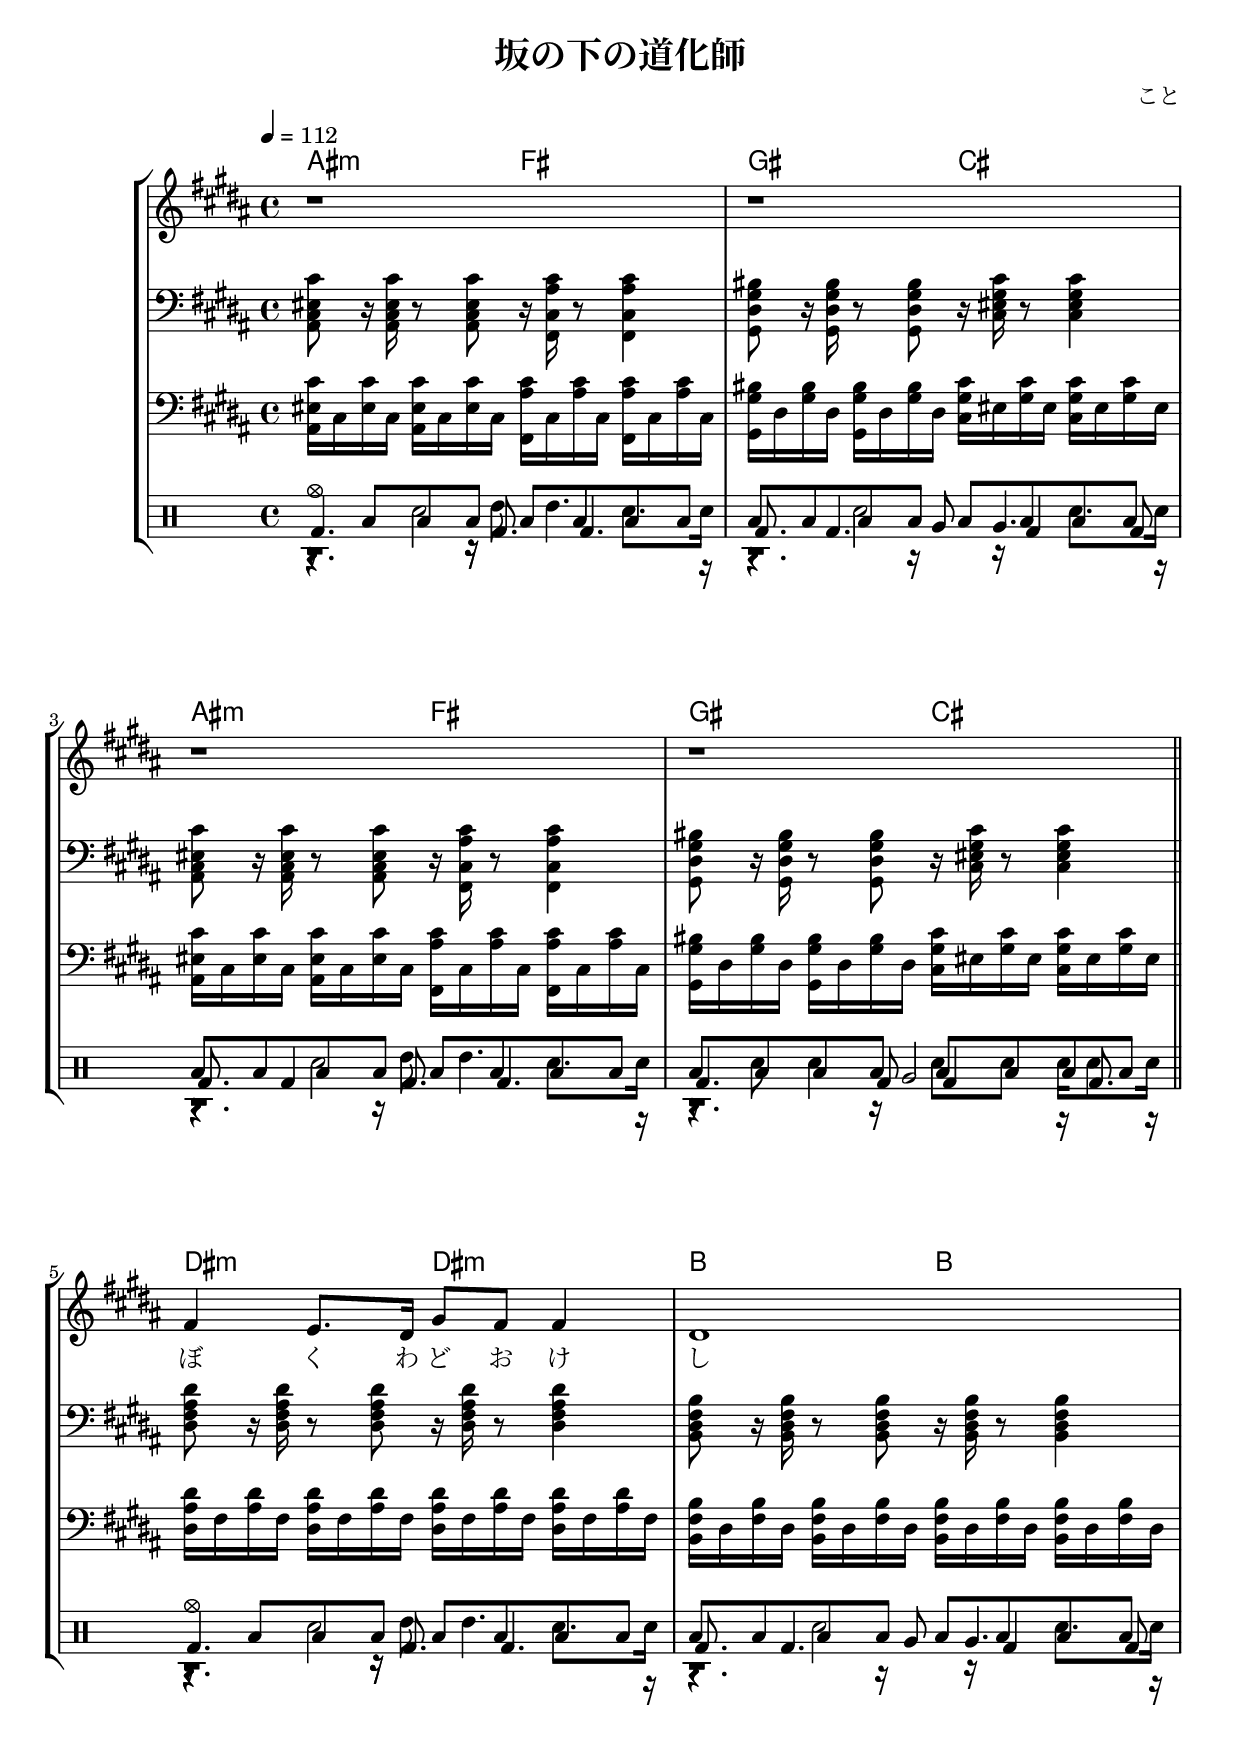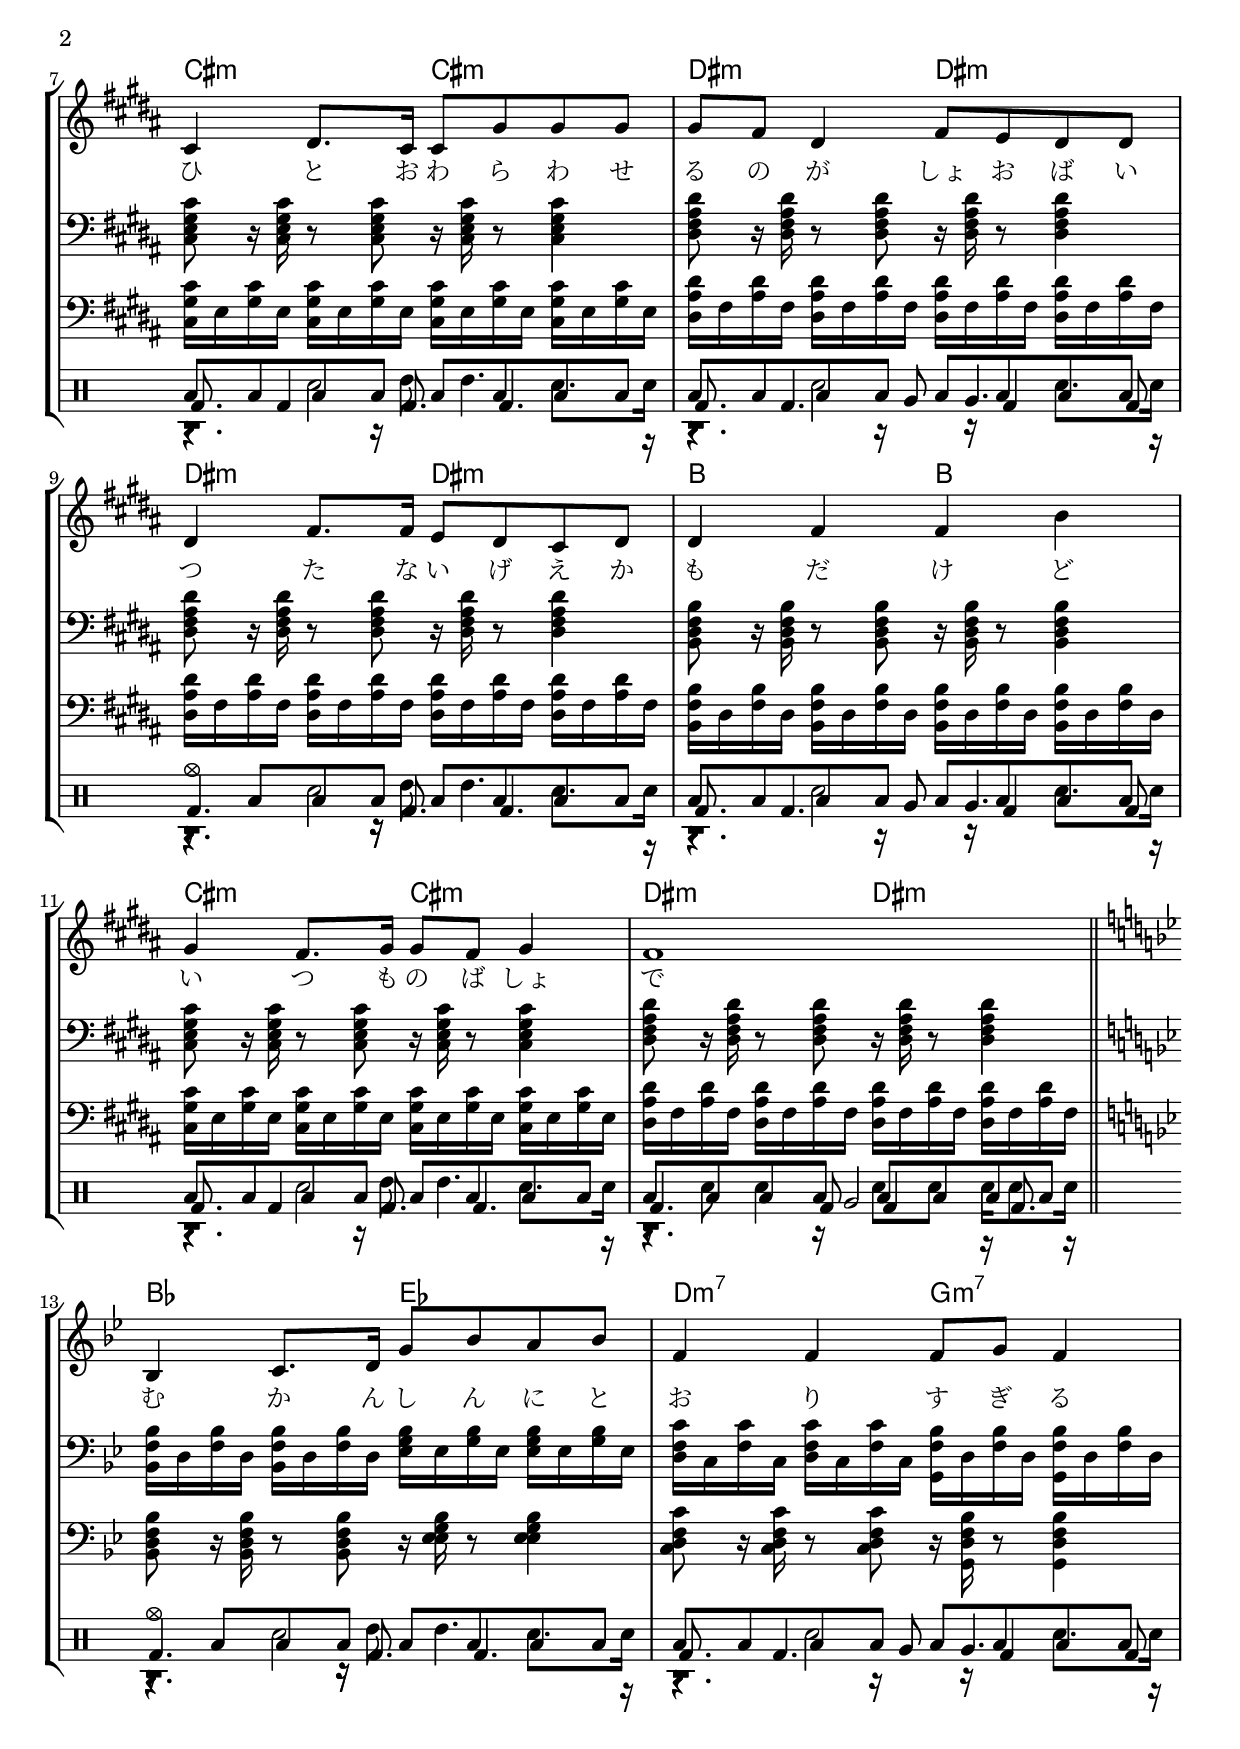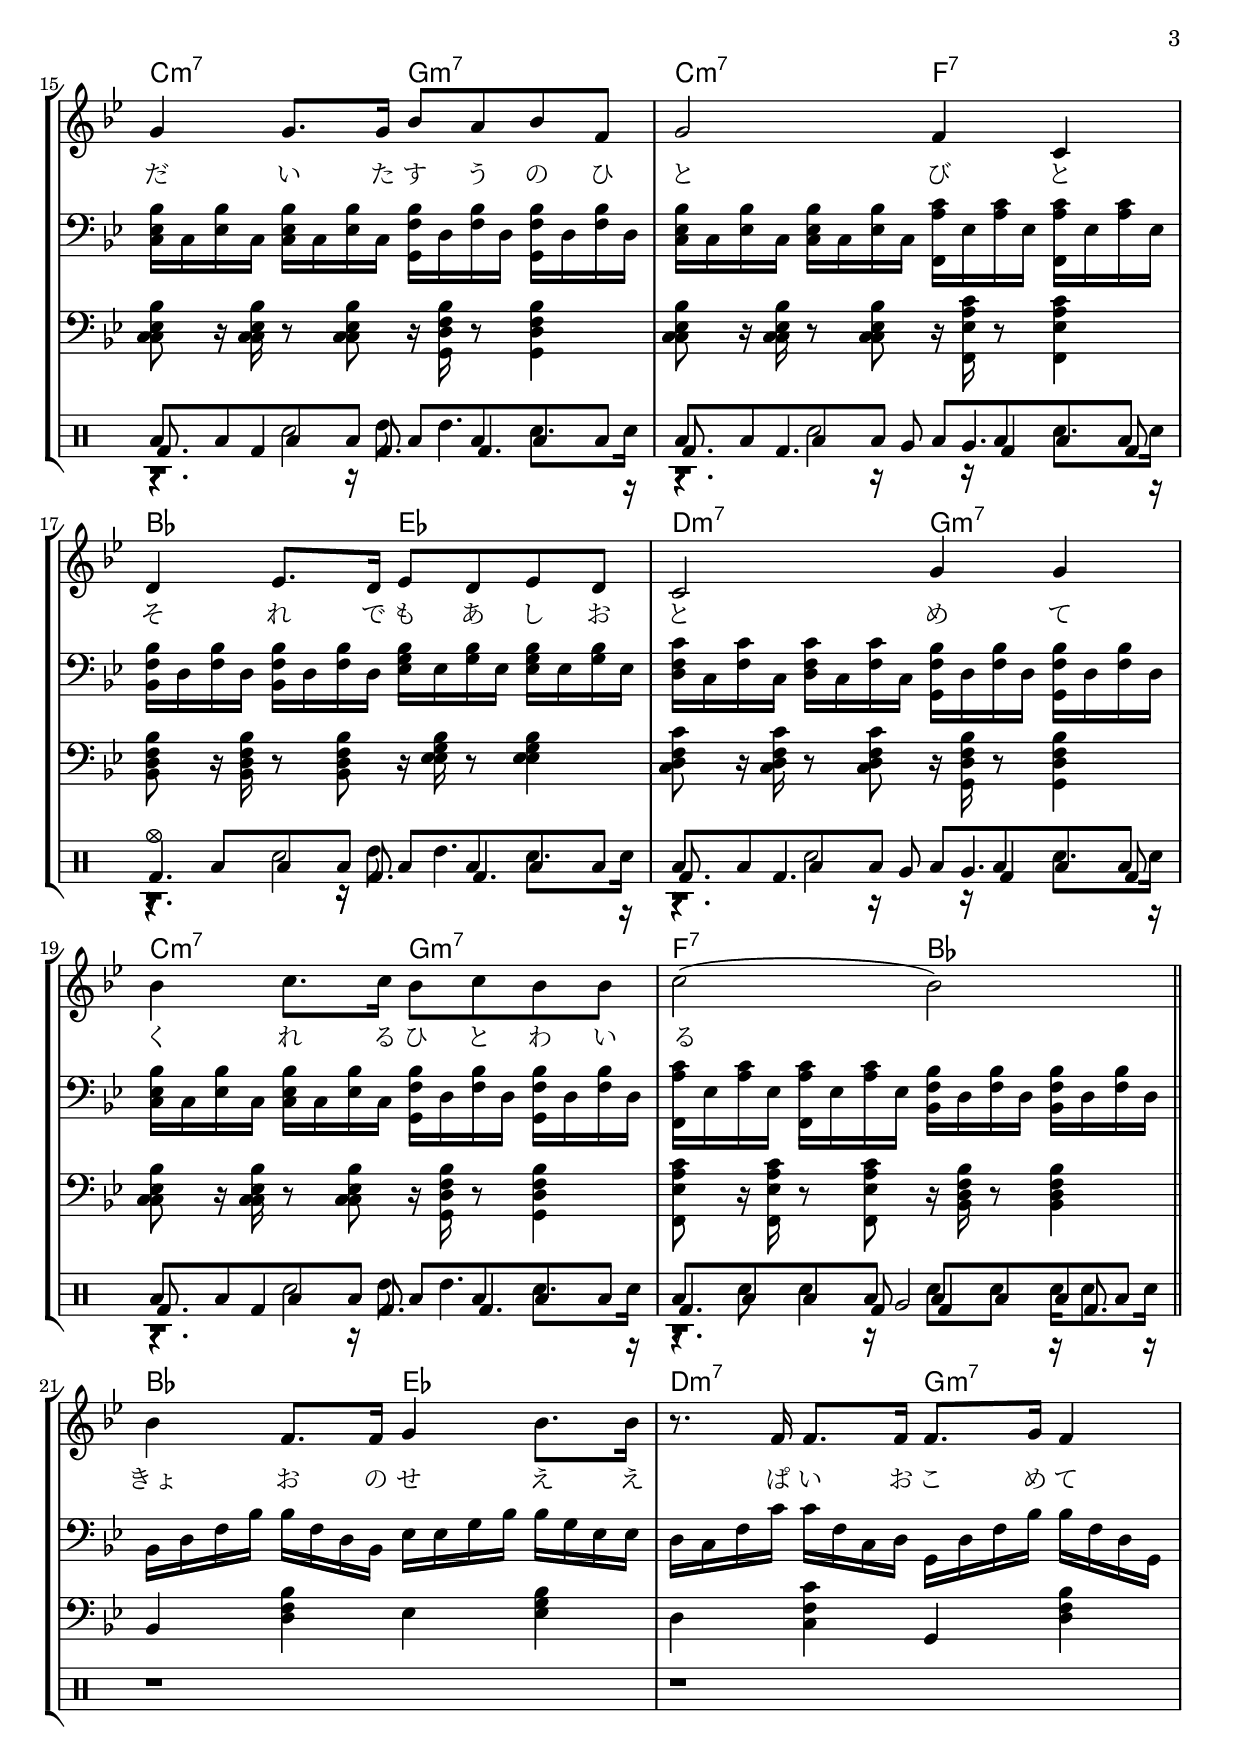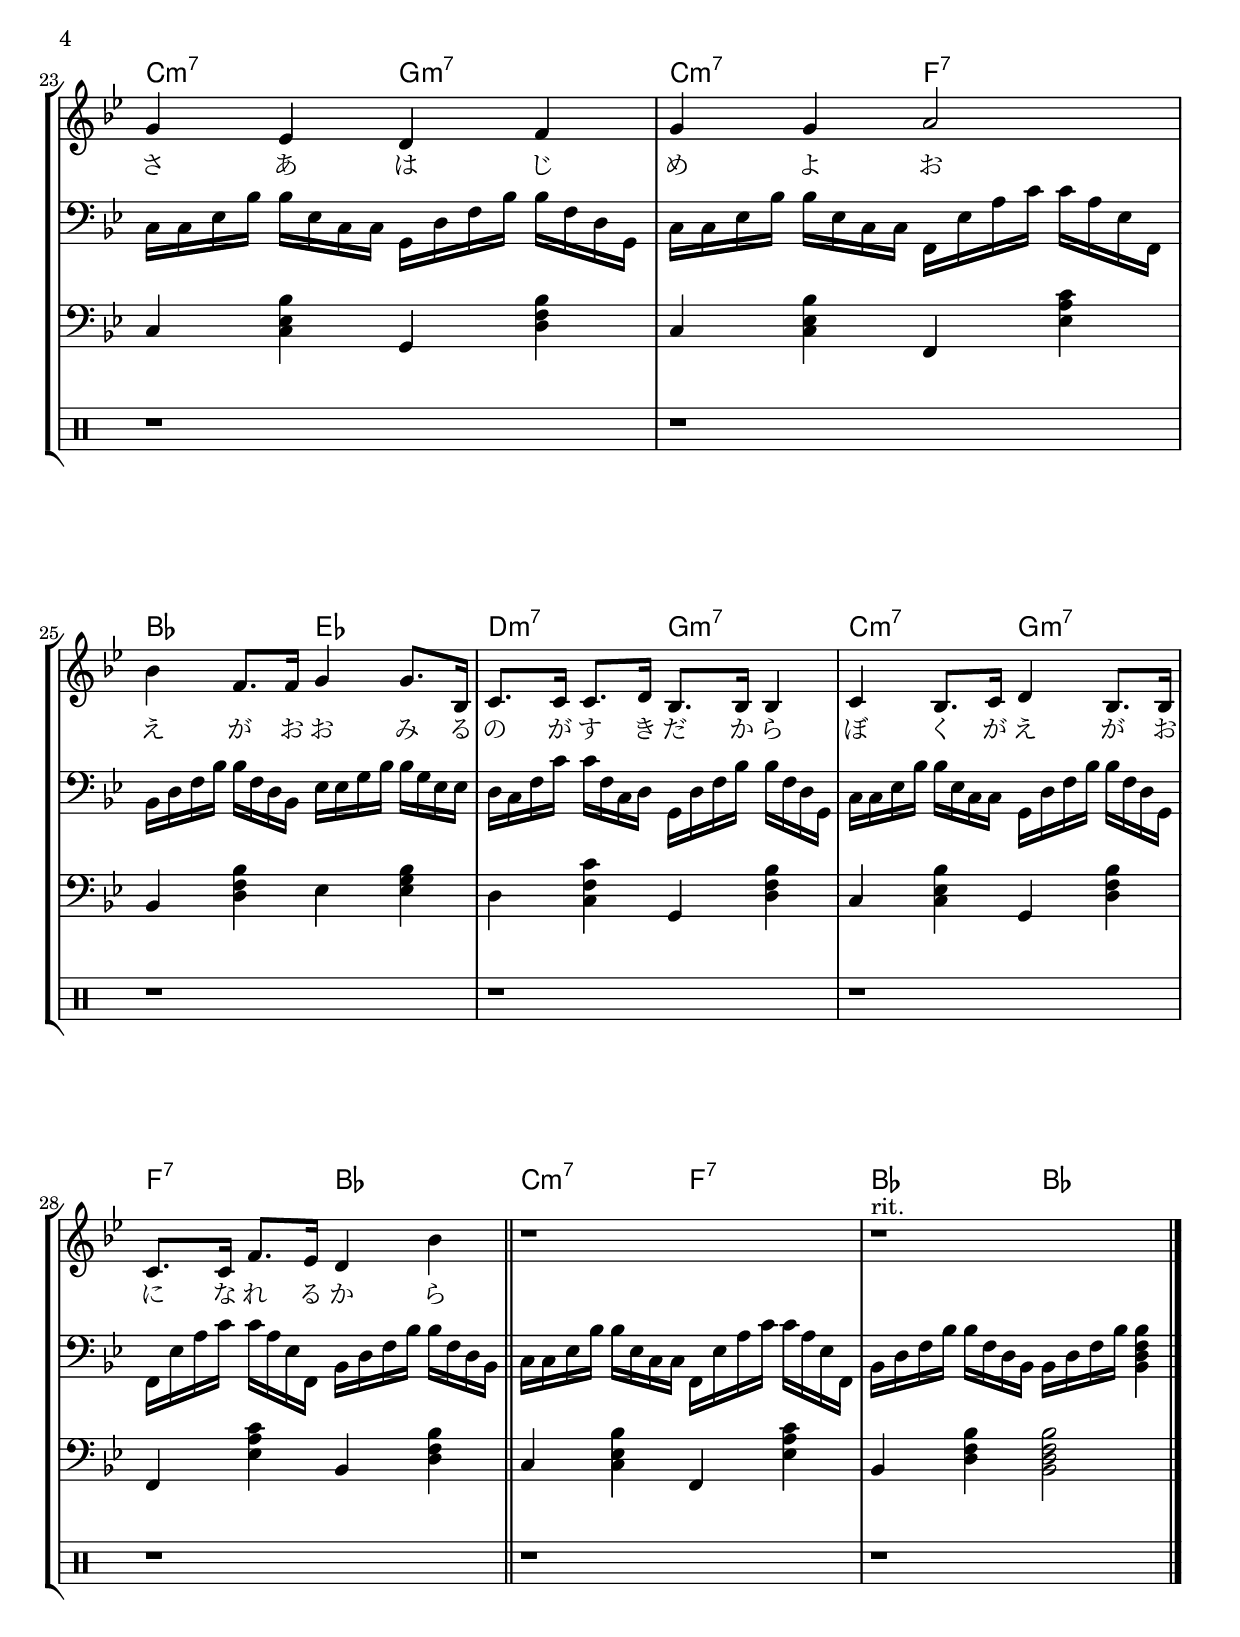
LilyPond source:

\version "2.12.1"

\header {
	title = \markup {坂の下の道化師}
	composer = \markup \center-column {こと}
}

harmony = \chordmode {
	ais2:m fis gis cis ais:m fis gis cis 

	dis:m dis:m b b cis:m cis:m dis:m dis:m dis:m dis:m b b cis:m cis:m dis:m dis:m 

	bes es d:min7 g:min7 c:min7 g:min7 c:min7 f:7 bes es d:min7 g:min7 c:min7 g:min7 f:7 bes 

	bes es d:min7 g:min7 c:min7 g:min7 c:min7 f:7 bes es d:min7 g:min7 c:min7 g:min7 f:7 bes 

	c:min7 f:7 bes bes 
}

melody = {
	\key b \major
	\tempo 4 = 112
	r1 | r1 | r1 | r1   
	\set Staff.midiInstrument = #"mmi0.38"
	 fis'4  e'8.  dis'16  gis'8  fis'8  fis'4 
	dis'1 
	cis'4  dis'8.  cis'16  cis'8  gis'8  gis'8  gis'8 
	gis'8  fis'8  dis'4  fis'8  e'8  dis'8  dis'8 
	dis'4  fis'8.  fis'16  e'8  dis'8  cis'8  dis'8 
	dis'4  fis'4  fis'4  b'4 
	gis'4  fis'8.  gis'16  gis'8  fis'8  gis'4 
	fis'1
	\set Staff.midiInstrument = #"mmi0.38"
		\key bes \major
 bes4  c'8.  d'16  g'8  bes'8  a'8  bes'8 
	f'4  f'4  f'8  g'8  f'4 
	g'4  g'8.  g'16  bes'8  a'8  bes'8  f'8 
	g'2  f'4  c'4 
	d'4  es'8.  d'16  es'8  d'8  es'8  d'8 
	c'2  g'4  g'4 
	bes'4  c''8.  c''16  bes'8  c''8  bes'8  bes'8 
	c''2  (bes'2)
	\set Staff.midiInstrument = #"mmi0.38"
	 bes'4  f'8.  f'16  g'4  bes'8.  bes'16 
	r8.  f'16  f'8.  f'16  f'8.  g'16  f'4 
	g'4  es'4  d'4  f'4 
	g'4  g'4  a'2 
	bes'4  f'8.  f'16  g'4  g'8.  bes16 
	c'8.  c'16  c'8.  d'16  bes8.  bes16  bes4 
	c'4  bes8.  c'16  d'4  bes8.  bes16 
	c'8.  c'16  f'8.  es'16  d'4  bes'4
	r1 | r1^"rit." \bar "|."
}

words = \lyricmode {
	
	ぼ  く  わ  ど  お  け  し  ひ  と  お  わ  ら  わ  せ  る  の  が  しょ  お  ば  い  つ  た  な  い  げ  え  か  も  だ  け  ど  い  つ  も  の  ば  しょ  で  
	む  か  ん  し  ん  に  と  お  り  す  ぎ  る  だ  い  た  す  う  の  ひ  と  び  と  そ  れ  で  も  あ  し  お  と  め  て  く  れ  る  ひ  と  わ  い  る  
	きょ  お  の  せ  え  え  ぱ  い  お  こ  め  て  さ  あ  は  じ  め  よ  お  え  が  お  お  み  る  の  が  す  き  だ  か  ら  ぼ  く  が  え  が  お  に  な  れ  る  か  ら  
	
}

tempochange = {
	\tempo 4 = 112
	r1 | r1 | r1 | r1 \bar "||"
	\tempo 4 = 112
	r1 | r1 | r1 | r1 | r1 | r1 | r1 | r1 \bar "||"
	\tempo 4 = 112
	r1 | r1 | r1 | r1 | r1 | r1 | r1 | r1 \bar "||"
	\tempo 4 = 112
	r1 | r1 | r1 | r1 | r1 | r1 | r1 | r1 \bar "||"
	\tempo 4 = 112
	r1 | \tempo 4 = 84 r2 \tempo 4 = 74 r2 \bar "|."
}

mainacc = {
	\clef bass
	\set Staff.midiInstrument = #"Electric Guitar (jazz)"
	\key b \major
	\tempo 4 = 112
	<ais, cis eis cis'>8 r16 <ais, cis eis cis'>16 r8     <ais, cis eis cis'>8
	r16 <fis, cis ais cis'>16 r8     <fis, cis ais cis'>4
	<gis, dis gis bis>8 r16 <gis, dis gis bis>16 r8     <gis, dis gis bis>8
	r16 <cis eis gis cis'>16 r8     <cis eis gis cis'>4
	<ais, cis eis cis'>8 r16 <ais, cis eis cis'>16 r8     <ais, cis eis cis'>8
	r16 <fis, cis ais cis'>16 r8     <fis, cis ais cis'>4
	<gis, dis gis bis>8 r16 <gis, dis gis bis>16 r8     <gis, dis gis bis>8
	r16 <cis eis gis cis'>16 r8     <cis eis gis cis'>4
	\bar "||"

	\set Staff.midiInstrument = #"Electric Guitar (jazz)"
	<dis fis ais dis'>8 r16 <dis fis ais dis'>16 r8     <dis fis ais dis'>8
	r16 <dis fis ais dis'>16 r8     <dis fis ais dis'>4
	<b, dis fis b>8 r16 <b, dis fis b>16 r8     <b, dis fis b>8
	r16 <b, dis fis b>16 r8     <b, dis fis b>4
	<cis e gis cis'>8 r16 <cis e gis cis'>16 r8     <cis e gis cis'>8
	r16 <cis e gis cis'>16 r8     <cis e gis cis'>4
	<dis fis ais dis'>8 r16 <dis fis ais dis'>16 r8     <dis fis ais dis'>8
	r16 <dis fis ais dis'>16 r8     <dis fis ais dis'>4
	<dis fis ais dis'>8 r16 <dis fis ais dis'>16 r8     <dis fis ais dis'>8
	r16 <dis fis ais dis'>16 r8     <dis fis ais dis'>4
	<b, dis fis b>8 r16 <b, dis fis b>16 r8     <b, dis fis b>8
	r16 <b, dis fis b>16 r8     <b, dis fis b>4
	<cis e gis cis'>8 r16 <cis e gis cis'>16 r8     <cis e gis cis'>8
	r16 <cis e gis cis'>16 r8     <cis e gis cis'>4
	<dis fis ais dis'>8 r16 <dis fis ais dis'>16 r8     <dis fis ais dis'>8
	r16 <dis fis ais dis'>16 r8     <dis fis ais dis'>4
	\bar "||"

	\set Staff.midiInstrument = #"Bagpipe"
	\key bes \major
	<bes, f bes>16 d16 <f bes>16 d16   <bes, f bes>16 d16 <f bes>16 d16
	<es g bes>16 es16 <g bes>16 es16   <es g bes>16 es16 <g bes>16 es16
	<d f c'>16 c16 <f c'>16 c16   <d f c'>16 c16 <f c'>16 c16
	<g, f bes>16 d16 <f bes>16 d16   <g, f bes>16 d16 <f bes>16 d16
	<c es bes>16 c16 <es bes>16 c16   <c es bes>16 c16 <es bes>16 c16
	<g, f bes>16 d16 <f bes>16 d16   <g, f bes>16 d16 <f bes>16 d16
	<c es bes>16 c16 <es bes>16 c16   <c es bes>16 c16 <es bes>16 c16
	<f, a c'>16 es16 <a c'>16 es16   <f, a c'>16 es16 <a c'>16 es16
	<bes, f bes>16 d16 <f bes>16 d16   <bes, f bes>16 d16 <f bes>16 d16
	<es g bes>16 es16 <g bes>16 es16   <es g bes>16 es16 <g bes>16 es16
	<d f c'>16 c16 <f c'>16 c16   <d f c'>16 c16 <f c'>16 c16
	<g, f bes>16 d16 <f bes>16 d16   <g, f bes>16 d16 <f bes>16 d16
	<c es bes>16 c16 <es bes>16 c16   <c es bes>16 c16 <es bes>16 c16
	<g, f bes>16 d16 <f bes>16 d16   <g, f bes>16 d16 <f bes>16 d16
	<f, a c'>16 es16 <a c'>16 es16   <f, a c'>16 es16 <a c'>16 es16
	<bes, f bes>16 d16 <f bes>16 d16   <bes, f bes>16 d16 <f bes>16 d16
	\bar "||"

	\set Staff.midiInstrument = #"Banjo"
	bes,16 d f bes bes f d bes,
	es16 es g bes bes g es es
	d16 c f c' c' f c d
	g,16 d f bes bes f d g,
	c16 c es bes bes es c c
	g,16 d f bes bes f d g,
	c16 c es bes bes es c c
	f,16 es a c' c' a es f,
	bes,16 d f bes bes f d bes,
	es16 es g bes bes g es es
	d16 c f c' c' f c d
	g,16 d f bes bes f d g,
	c16 c es bes bes es c c
	g,16 d f bes bes f d g,
	f,16 es a c' c' a es f,
	bes,16 d f bes bes f d bes,
	\bar "||"

	\set Staff.midiInstrument = #"Banjo"
	c16 c es bes bes es c c
	f,16 es a c' c' a es f,
	bes,16 d f bes bes f d bes,
	bes,16 d f bes <bes, d f bes>4
	\bar "|."
}

subacc = {
	\clef bass
	\set Staff.midiInstrument = #"Bagpipe"
	\key b \major
	\tempo 4 = 112
	<ais, eis cis'>16 cis16 <eis cis'>16 cis16   <ais, eis cis'>16 cis16 <eis cis'>16 cis16
	<fis, ais cis'>16 cis16 <ais cis'>16 cis16   <fis, ais cis'>16 cis16 <ais cis'>16 cis16
	<gis, gis bis>16 dis16 <gis bis>16 dis16   <gis, gis bis>16 dis16 <gis bis>16 dis16
	<cis gis cis'>16 eis16 <gis cis'>16 eis16   <cis gis cis'>16 eis16 <gis cis'>16 eis16
	<ais, eis cis'>16 cis16 <eis cis'>16 cis16   <ais, eis cis'>16 cis16 <eis cis'>16 cis16
	<fis, ais cis'>16 cis16 <ais cis'>16 cis16   <fis, ais cis'>16 cis16 <ais cis'>16 cis16
	<gis, gis bis>16 dis16 <gis bis>16 dis16   <gis, gis bis>16 dis16 <gis bis>16 dis16
	<cis gis cis'>16 eis16 <gis cis'>16 eis16   <cis gis cis'>16 eis16 <gis cis'>16 eis16
	\bar "||"

	\set Staff.midiInstrument = #"Bagpipe"
	<dis ais dis'>16 fis16 <ais dis'>16 fis16   <dis ais dis'>16 fis16 <ais dis'>16 fis16
	<dis ais dis'>16 fis16 <ais dis'>16 fis16   <dis ais dis'>16 fis16 <ais dis'>16 fis16
	<b, fis b>16 dis16 <fis b>16 dis16   <b, fis b>16 dis16 <fis b>16 dis16
	<b, fis b>16 dis16 <fis b>16 dis16   <b, fis b>16 dis16 <fis b>16 dis16
	<cis gis cis'>16 e16 <gis cis'>16 e16   <cis gis cis'>16 e16 <gis cis'>16 e16
	<cis gis cis'>16 e16 <gis cis'>16 e16   <cis gis cis'>16 e16 <gis cis'>16 e16
	<dis ais dis'>16 fis16 <ais dis'>16 fis16   <dis ais dis'>16 fis16 <ais dis'>16 fis16
	<dis ais dis'>16 fis16 <ais dis'>16 fis16   <dis ais dis'>16 fis16 <ais dis'>16 fis16
	<dis ais dis'>16 fis16 <ais dis'>16 fis16   <dis ais dis'>16 fis16 <ais dis'>16 fis16
	<dis ais dis'>16 fis16 <ais dis'>16 fis16   <dis ais dis'>16 fis16 <ais dis'>16 fis16
	<b, fis b>16 dis16 <fis b>16 dis16   <b, fis b>16 dis16 <fis b>16 dis16
	<b, fis b>16 dis16 <fis b>16 dis16   <b, fis b>16 dis16 <fis b>16 dis16
	<cis gis cis'>16 e16 <gis cis'>16 e16   <cis gis cis'>16 e16 <gis cis'>16 e16
	<cis gis cis'>16 e16 <gis cis'>16 e16   <cis gis cis'>16 e16 <gis cis'>16 e16
	<dis ais dis'>16 fis16 <ais dis'>16 fis16   <dis ais dis'>16 fis16 <ais dis'>16 fis16
	<dis ais dis'>16 fis16 <ais dis'>16 fis16   <dis ais dis'>16 fis16 <ais dis'>16 fis16
	\bar "||"

	\set Staff.midiInstrument = #"Electric Guitar (jazz)"
	\key bes \major
	<bes, d f bes>8 r16 <bes, d f bes>16 r8     <bes, d f bes>8
	r16 <es es g bes>16 r8     <es es g bes>4
	<d c f c'>8 r16 <d c f c'>16 r8     <d c f c'>8
	r16 <g, d f bes>16 r8     <g, d f bes>4
	<c c es bes>8 r16 <c c es bes>16 r8     <c c es bes>8
	r16 <g, d f bes>16 r8     <g, d f bes>4
	<c c es bes>8 r16 <c c es bes>16 r8     <c c es bes>8
	r16 <f, es a c'>16 r8     <f, es a c'>4
	<bes, d f bes>8 r16 <bes, d f bes>16 r8     <bes, d f bes>8
	r16 <es es g bes>16 r8     <es es g bes>4
	<d c f c'>8 r16 <d c f c'>16 r8     <d c f c'>8
	r16 <g, d f bes>16 r8     <g, d f bes>4
	<c c es bes>8 r16 <c c es bes>16 r8     <c c es bes>8
	r16 <g, d f bes>16 r8     <g, d f bes>4
	<f, es a c'>8 r16 <f, es a c'>16 r8     <f, es a c'>8
	r16 <bes, d f bes>16 r8     <bes, d f bes>4
	\bar "||"

	\set Staff.midiInstrument = #"Lead 4 (chiff)"
	bes,4 <d f bes>4
	es4 <es g bes>4
	d4 <c f c'>4
	g,4 <d f bes>4
	c4 <c es bes>4
	g,4 <d f bes>4
	c4 <c es bes>4
	f,4 <es a c'>4
	bes,4 <d f bes>4
	es4 <es g bes>4
	d4 <c f c'>4
	g,4 <d f bes>4
	c4 <c es bes>4
	g,4 <d f bes>4
	f,4 <es a c'>4
	bes,4 <d f bes>4
	\bar "||"

	\set Staff.midiInstrument = #"Lead 4 (chiff)"
	c4 <c es bes>4
	f,4 <es a c'>4
	bes,4 <d f bes>4
	<bes, d f bes>2
	\bar "|."
}

percA = {
	\drummode {
	r4 sn2 sn8. sn16  |r4 sn2 sn8. sn16  |r4 sn2 sn8. sn16  |r8 sn8 sn4 sn8 sn8 sn16 sn8 sn16  \bar "||"
	r4 sn2 sn8. sn16  |r4 sn2 sn8. sn16  |r4 sn2 sn8. sn16  |r4 sn2 sn8. sn16  |r4 sn2 sn8. sn16  |r4 sn2 sn8. sn16  |r4 sn2 sn8. sn16  |r8 sn8 sn4 sn8 sn8 sn16 sn8 sn16  \bar "||"
	r4 sn2 sn8. sn16  |r4 sn2 sn8. sn16  |r4 sn2 sn8. sn16  |r4 sn2 sn8. sn16  |r4 sn2 sn8. sn16  |r4 sn2 sn8. sn16  |r4 sn2 sn8. sn16  |r8 sn8 sn4 sn8 sn8 sn16 sn8 sn16  \bar "||"
	r1 |r1 |r1 |r1 |r1 |r1 |r1 |r1 \bar "||"
	r1 |r1 \bar "|."
	}
}

percB = {
	\drummode {
	r4. r16 tommh8 tommh4. r16  |r1  |r4. r16 tommh8 tommh4. r16  |r1  \bar "||"
	r4. r16 tommh8 tommh4. r16  |r1  |r4. r16 tommh8 tommh4. r16  |r1  |r4. r16 tommh8 tommh4. r16  |r1  |r4. r16 tommh8 tommh4. r16  |r1  \bar "||"
	r4. r16 tommh8 tommh4. r16  |r1  |r4. r16 tommh8 tommh4. r16  |r1  |r4. r16 tommh8 tommh4. r16  |r1  |r4. r16 tommh8 tommh4. r16  |r1  \bar "||"
	r1 |r1 |r1 |r1 |r1 |r1 |r1 |r1 \bar "||"
	r1 |r1 \bar "|."
	}
}

percC = {
	\drummode {
	r8 toml8 toml8 toml8 toml8 toml8 toml8 toml8  |toml8 toml8 toml8 toml8 toml8 toml8 toml8 toml8  |toml8 toml8 toml8 toml8 toml8 toml8 toml8 toml8  |toml8 toml8 toml8 toml8 toml8 toml8 toml8 toml8  \bar "||"
	r8 toml8 toml8 toml8 toml8 toml8 toml8 toml8  |toml8 toml8 toml8 toml8 toml8 toml8 toml8 toml8  |toml8 toml8 toml8 toml8 toml8 toml8 toml8 toml8  |toml8 toml8 toml8 toml8 toml8 toml8 toml8 toml8  |r8 toml8 toml8 toml8 toml8 toml8 toml8 toml8  |toml8 toml8 toml8 toml8 toml8 toml8 toml8 toml8  |toml8 toml8 toml8 toml8 toml8 toml8 toml8 toml8  |toml8 toml8 toml8 toml8 toml8 toml8 toml8 toml8  \bar "||"
	r8 toml8 toml8 toml8 toml8 toml8 toml8 toml8  |toml8 toml8 toml8 toml8 toml8 toml8 toml8 toml8  |toml8 toml8 toml8 toml8 toml8 toml8 toml8 toml8  |toml8 toml8 toml8 toml8 toml8 toml8 toml8 toml8  |r8 toml8 toml8 toml8 toml8 toml8 toml8 toml8  |toml8 toml8 toml8 toml8 toml8 toml8 toml8 toml8  |toml8 toml8 toml8 toml8 toml8 toml8 toml8 toml8  |toml8 toml8 toml8 toml8 toml8 toml8 toml8 toml8  \bar "||"
	r1 |r1 |r1 |r1 |r1 |r1 |r1 |r1 \bar "||"
	r1 |r1 \bar "|."
	}
}

percD = {
	\drummode {
	r1  |r4. r16 tomfh8 tomfh4. r16  |r1  |r4. r16 tomfh2 r16  \bar "||"
	r1  |r4. r16 tomfh8 tomfh4. r16  |r1  |r4. r16 tomfh8 tomfh4. r16  |r1  |r4. r16 tomfh8 tomfh4. r16  |r1  |r4. r16 tomfh2 r16  \bar "||"
	r1  |r4. r16 tomfh8 tomfh4. r16  |r1  |r4. r16 tomfh8 tomfh4. r16  |r1  |r4. r16 tomfh8 tomfh4. r16  |r1  |r4. r16 tomfh2 r16  \bar "||"
	r1 |r1 |r1 |r1 |r1 |r1 |r1 |r1 \bar "||"
	r1 |r1 \bar "|."
	}
}

percE = {
	\drummode {
	bd4. r16 bd8. bd4.  |bd8. bd4. r16 bd4 bd8  |bd8. bd4 bd8. bd4.  |bd4. bd8 bd4 r16 bd8.  \bar "||"
	bd4. r16 bd8. bd4.  |bd8. bd4. r16 bd4 bd8  |bd8. bd4 bd8. bd4.  |bd8. bd4. r16 bd4 bd8  |bd4. r16 bd8. bd4.  |bd8. bd4. r16 bd4 bd8  |bd8. bd4 bd8. bd4.  |bd4. bd8 bd4 r16 bd8.  \bar "||"
	bd4. r16 bd8. bd4.  |bd8. bd4. r16 bd4 bd8  |bd8. bd4 bd8. bd4.  |bd8. bd4. r16 bd4 bd8  |bd4. r16 bd8. bd4.  |bd8. bd4. r16 bd4 bd8  |bd8. bd4 bd8. bd4.  |bd4. bd8 bd4 r16 bd8.  \bar "||"
	r1 |r1 |r1 |r1 |r1 |r1 |r1 |r1 \bar "||"
	r1 |r1 \bar "|."
	}
}

percF = {
	\drummode {
	cymc1  |r1 |r1 |r1 \bar "||"
	cymc1  |r1 |r1 |r1 |cymc1  |r1 |r1 |r1 \bar "||"
	cymc1  |r1 |r1 |r1 |cymc1  |r1 |r1 |r1 \bar "||"
	r1 | r1 | r1 | r1 | r1 | r1 | r1 | r1 \bar "||"
	r1 | r1 \bar "|."
	}
}

\score {
	<<
		\new StaffGroup <<
			\new ChordNames {\harmony}
			\new Voice = "melody" {\melody}
			\new Lyrics \lyricsto "melody" \words
			\new Staff = "mainacc" {\mainacc}
			\new Staff = "subacc" {\subacc}
			\new DrumStaff <<
				\new DrumVoice {\percA}
				\new DrumVoice {\percB}
				\new DrumVoice {\percC}
				\new DrumVoice {\percD}
				\new DrumVoice {\percE}
				\new DrumVoice {\percF}
			>>
		>>
	>>
	\layout { }
}
